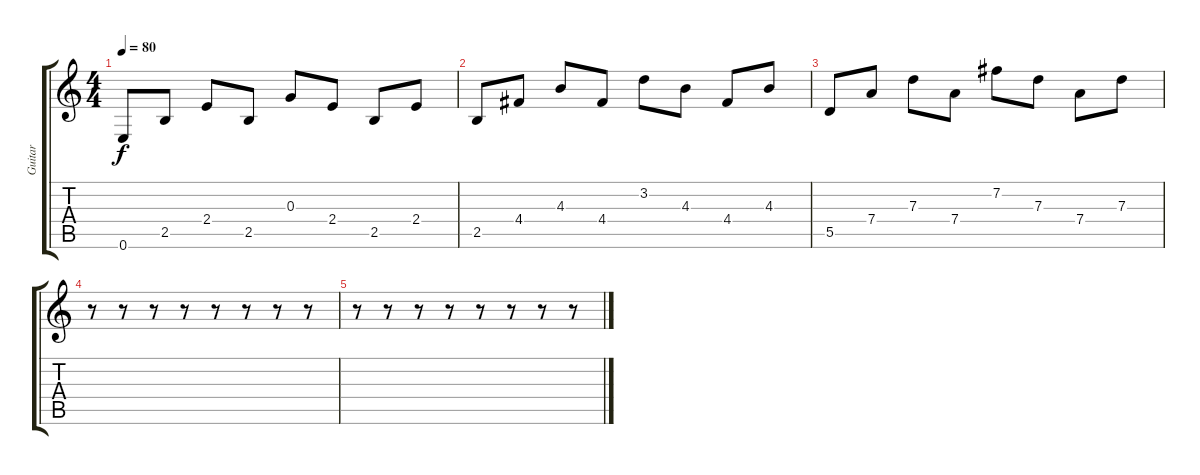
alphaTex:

\track ("Guitar" "Guitar") {instrument overdrivenguitar}
\staff {score tabs}
\tuning (E4 B3 G3 D3 A2 E2) {hide}
\ts (4 4)
\tempo 80
\clef g2
\ks c
0.6.8{dy f} 2.5.8 2.4.8 2.5.8 0.3.8 2.4.8 2.5.8 2.4.8 |
2.5.8 4.4.8 4.3.8 4.4.8 3.2.8 4.3.8 4.4.8 4.3.8 |
5.5.8 7.4.8 7.3.8 7.4.8 7.2.8 7.3.8 7.4.8 7.3.8 |
r.8 r.8 r.8 r.8 r.8 r.8 r.8 r.8 |
r.8 r.8{volume 15} r.8 r.8 r.8 r.8 r.8 r.8
